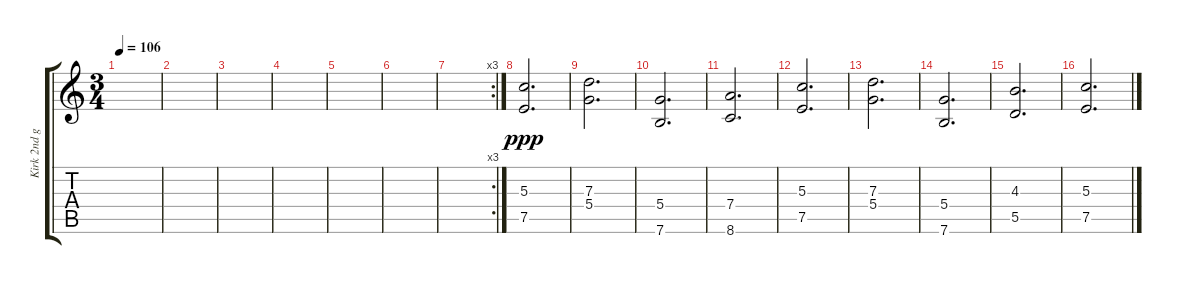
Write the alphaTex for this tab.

\track ("Kirk 2nd guitar" "Kirk 2nd g") {instrument distortionguitar}
\staff {score tabs}
\tuning (E4 B3 G3 D3 A2 E2) {hide}
\ts (3 4)
\tempo 106
\clef g2
\ks c
|
|
|
|
|
|
\rc 3
|
(5.3 7.5).2{d dy ppp} |
(7.3 5.4).2{d} |
(5.4 7.6).2{d} |
(7.4 8.6).2{d} |
(5.3 7.5).2{d} |
(7.3 5.4).2{d} |
(5.4 7.6).2{d} |
(4.3 5.5).2{d} |
(5.3 7.5).2{d}
